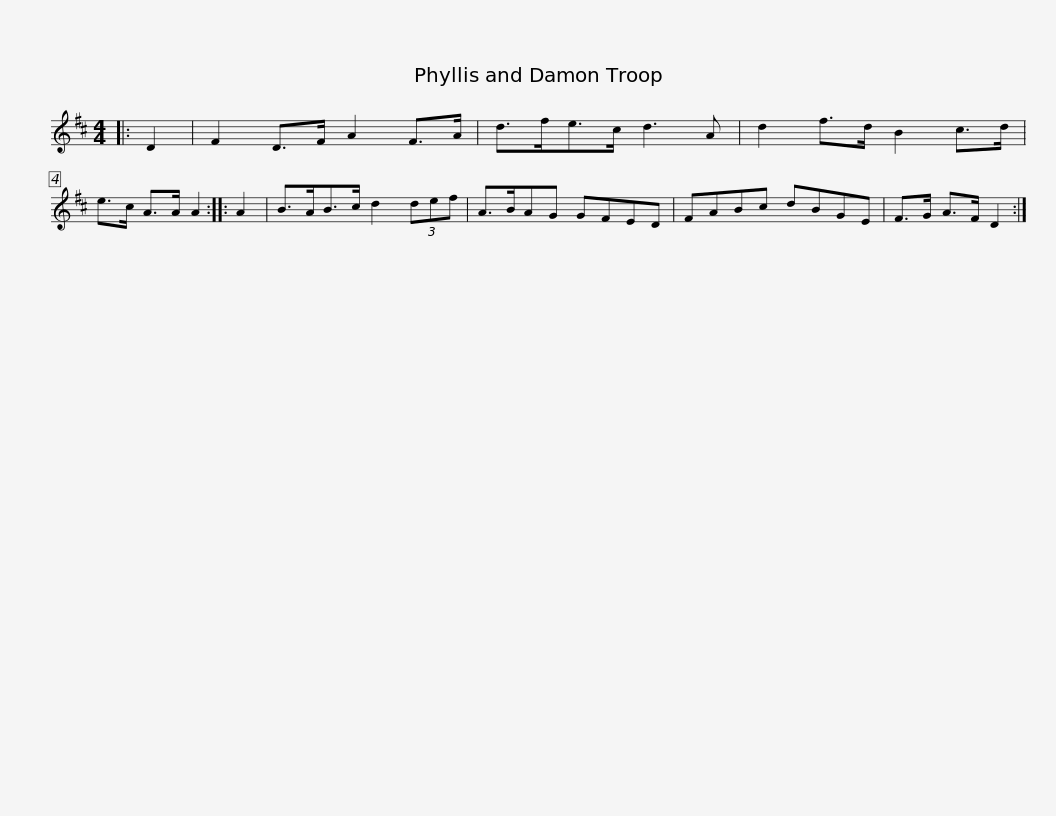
X:1
L:1/8
M:4/4
I:linebreak $
K:none
V:1 treble transpose="8 "
V:1
[K:D]|: D2 | F2 D>F A2 F>A | d>fe>c d3 A | d2 f>d B2 c>d | e>c A>A A2 :: %5
 A2 | B>AB>c d2 (3def |$ A>BAG GFED | FABc dBGE | F>G A>F D2 :| %10
